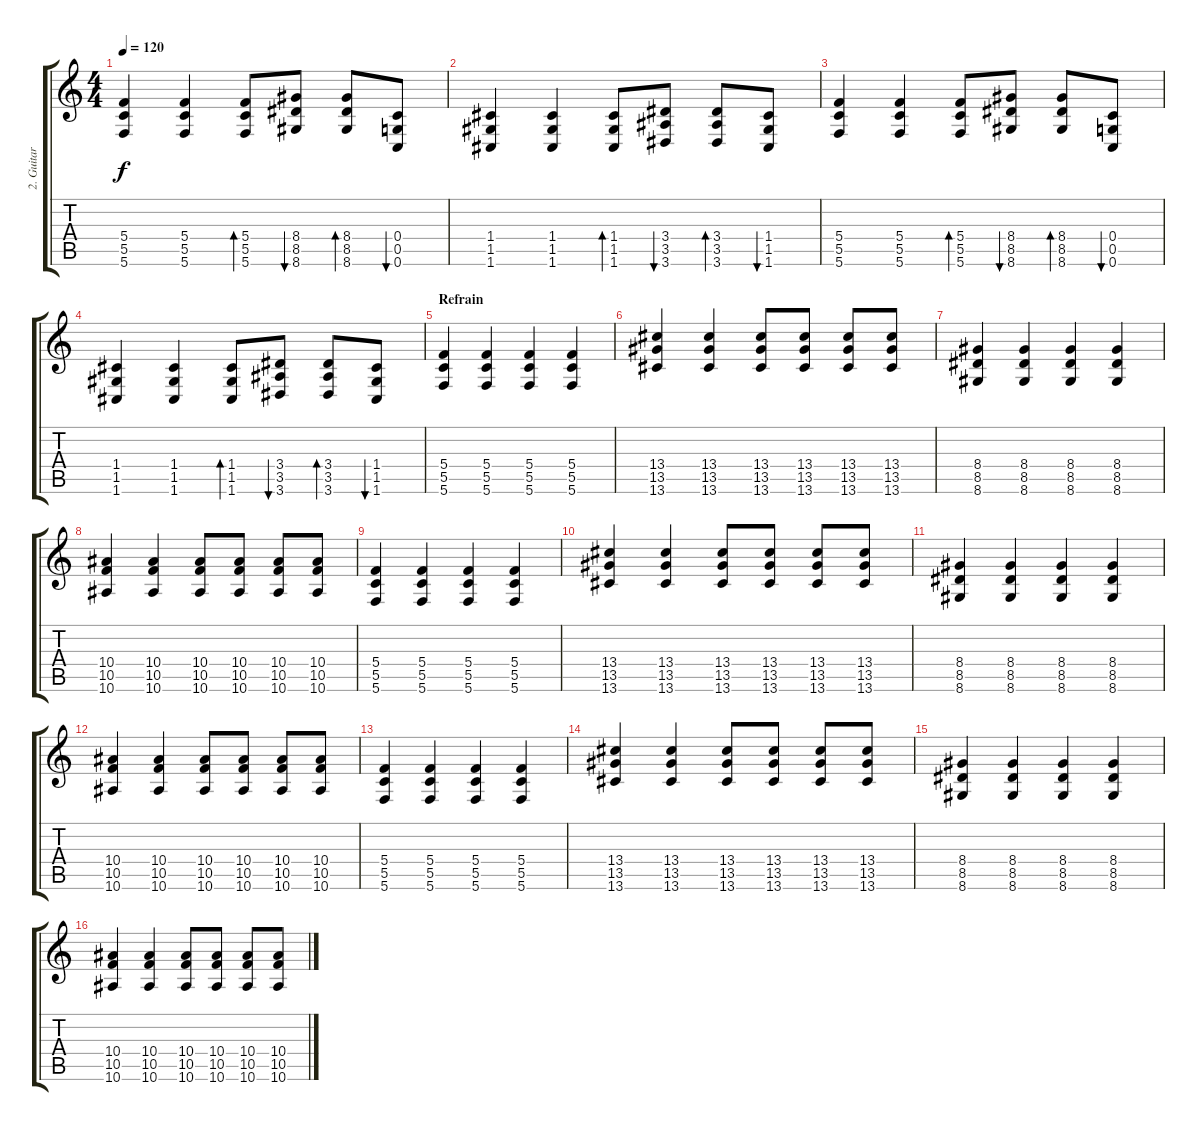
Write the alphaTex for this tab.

\track ("2. Guitar" "2. Guitar") {instrument distortionguitar}
\staff {score tabs}
\tuning (E4 C4 G3 C3 G2 C2) {hide}
\ts (4 4)
\tempo 120
\clef g2
\ks c
(5.4 5.5 5.6).4{dy f} (5.4 5.5 5.6).4 (5.4 5.5 5.6).8{bd 60} (8.4 8.5 8.6).8{bu 60} (8.4 8.5 8.6).8{bd 60} (0.4 0.5 0.6).8{bu 60} |
(1.4 1.5 1.6).4 (1.4 1.5 1.6).4 (1.4 1.5 1.6).8{bd 60} (3.4 3.5 3.6).8{bu 60} (3.4 3.5 3.6).8{bd 60} (1.4 1.5 1.6).8{bu 60} |
(5.4 5.5 5.6).4 (5.4 5.5 5.6).4 (5.4 5.5 5.6).8{bd 60} (8.4 8.5 8.6).8{bu 60} (8.4 8.5 8.6).8{bd 60} (0.4 0.5 0.6).8{bu 60} |
(1.4 1.5 1.6).4 (1.4 1.5 1.6).4 (1.4 1.5 1.6).8{bd 60} (3.4 3.5 3.6).8{bu 60} (3.4 3.5 3.6).8{bd 60} (1.4 1.5 1.6).8{bu 60} |
\section ("" "Refrain")
(5.4 5.5 5.6).4 (5.4 5.5 5.6).4 (5.4 5.5 5.6).4 (5.4 5.5 5.6).4 |
(13.4 13.5 13.6).4 (13.4 13.5 13.6).4 (13.4 13.5 13.6).8 (13.4 13.5 13.6).8 (13.4 13.5 13.6).8 (13.4 13.5 13.6).8 |
(8.4 8.5 8.6).4 (8.4 8.5 8.6).4 (8.4 8.5 8.6).4 (8.4 8.5 8.6).4 |
(10.4 10.5 10.6).4 (10.4 10.5 10.6).4 (10.4 10.5 10.6).8 (10.4 10.5 10.6).8 (10.4 10.5 10.6).8 (10.4 10.5 10.6).8 |
(5.4 5.5 5.6).4 (5.4 5.5 5.6).4 (5.4 5.5 5.6).4 (5.4 5.5 5.6).4 |
(13.4 13.5 13.6).4 (13.4 13.5 13.6).4 (13.4 13.5 13.6).8 (13.4 13.5 13.6).8 (13.4 13.5 13.6).8 (13.4 13.5 13.6).8 |
(8.4 8.5 8.6).4 (8.4 8.5 8.6).4 (8.4 8.5 8.6).4 (8.4 8.5 8.6).4 |
(10.4 10.5 10.6).4 (10.4 10.5 10.6).4 (10.4 10.5 10.6).8 (10.4 10.5 10.6).8 (10.4 10.5 10.6).8 (10.4 10.5 10.6).8 |
(5.4 5.5 5.6).4 (5.4 5.5 5.6).4 (5.4 5.5 5.6).4 (5.4 5.5 5.6).4 |
(13.4 13.5 13.6).4 (13.4 13.5 13.6).4 (13.4 13.5 13.6).8 (13.4 13.5 13.6).8 (13.4 13.5 13.6).8 (13.4 13.5 13.6).8 |
(8.4 8.5 8.6).4 (8.4 8.5 8.6).4 (8.4 8.5 8.6).4 (8.4 8.5 8.6).4 |
(10.4 10.5 10.6).4 (10.4 10.5 10.6).4 (10.4 10.5 10.6).8 (10.4 10.5 10.6).8 (10.4 10.5 10.6).8 (10.4 10.5 10.6).8
